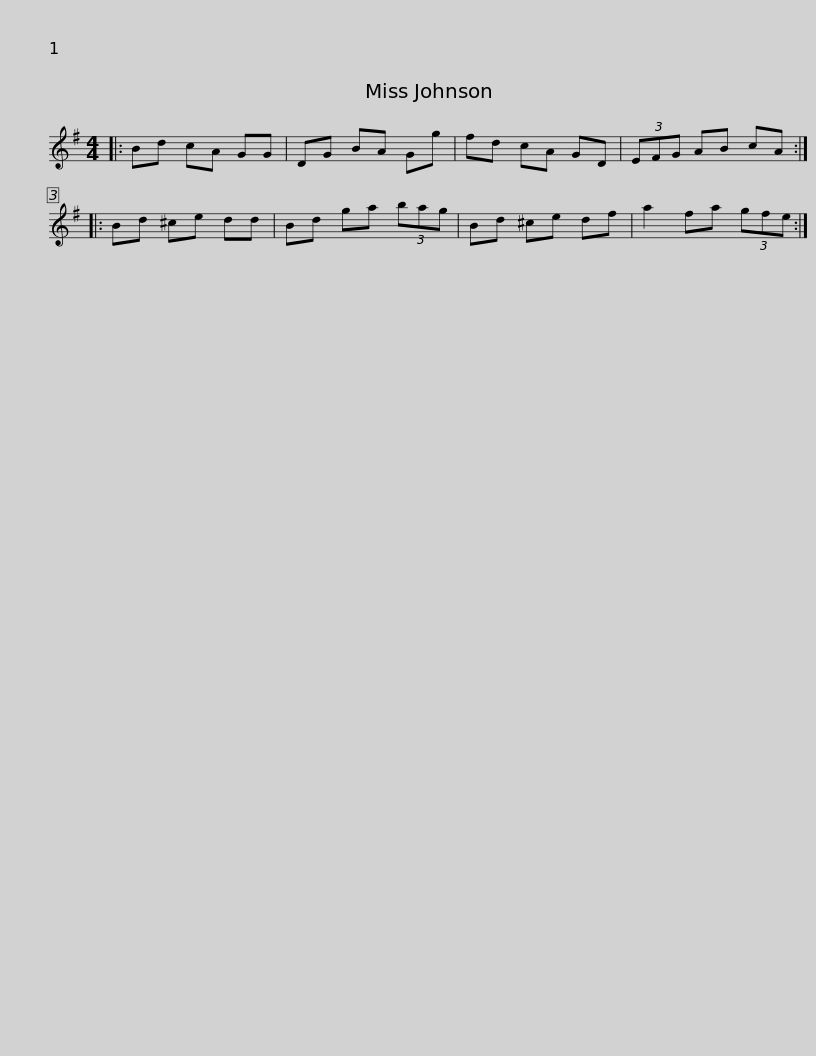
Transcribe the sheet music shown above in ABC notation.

X:1
L:1/8
M:4/4
I:linebreak $
K:G
V:1 treble
V:1
|: Bd cA GG | DG BA Gg | fd cA GD | (3EFG AB cA :: Bd ^ce dd | %5
 Bd ga (3bag |$ Bd ^ce df | a2 fa (3gfe :| %8
